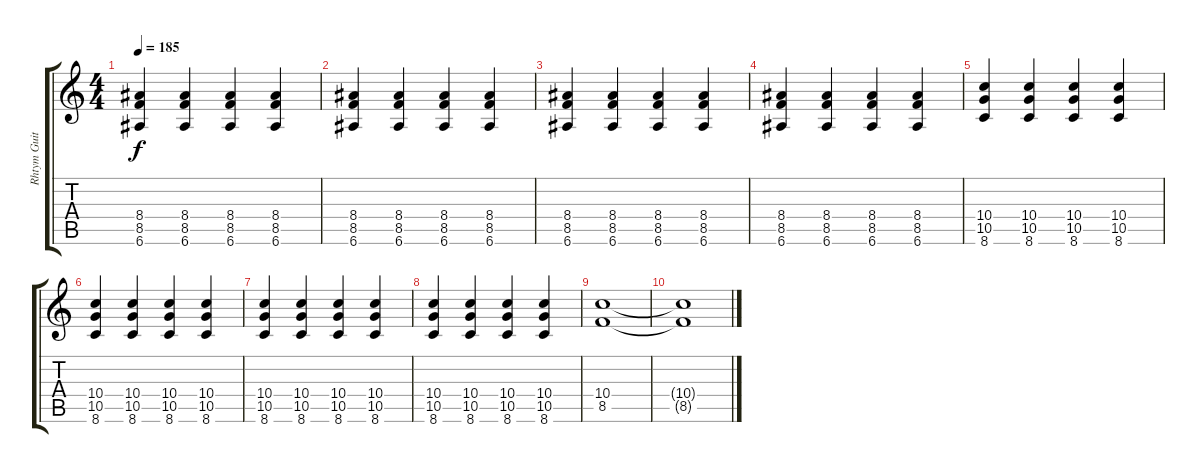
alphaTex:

\track ("Rhtym Guitar 1" "Rhtym Guit") {instrument acousticguitarsteel}
\staff {score tabs}
\tuning (E4 B3 G3 D3 A2 E2) {hide}
\ts (4 4)
\tempo 185
\clef g2
\ks c
(8.4 8.5 6.6).4{dy f} (8.4 8.5 6.6).4 (8.4 8.5 6.6).4 (8.4 8.5 6.6).4 |
(8.4 8.5 6.6).4 (8.4 8.5 6.6).4 (8.4 8.5 6.6).4 (8.4 8.5 6.6).4 |
(8.4 8.5 6.6).4 (8.4 8.5 6.6).4 (8.4 8.5 6.6).4 (8.4 8.5 6.6).4 |
(8.4 8.5 6.6).4 (8.4 8.5 6.6).4 (8.4 8.5 6.6).4 (8.4 8.5 6.6).4 |
(10.4 10.5 8.6).4 (10.4 10.5 8.6).4 (10.4 10.5 8.6).4 (10.4 10.5 8.6).4 |
(10.4 10.5 8.6).4 (10.4 10.5 8.6).4 (10.4 10.5 8.6).4 (10.4 10.5 8.6).4 |
(10.4 10.5 8.6).4 (10.4 10.5 8.6).4 (10.4 10.5 8.6).4 (10.4 10.5 8.6).4 |
(10.4 10.5 8.6).4 (10.4 10.5 8.6).4 (10.4 10.5 8.6).4 (10.4 10.5 8.6).4 |
(10.4 8.5).1 |
(10.4{t} 8.5{t}).1
